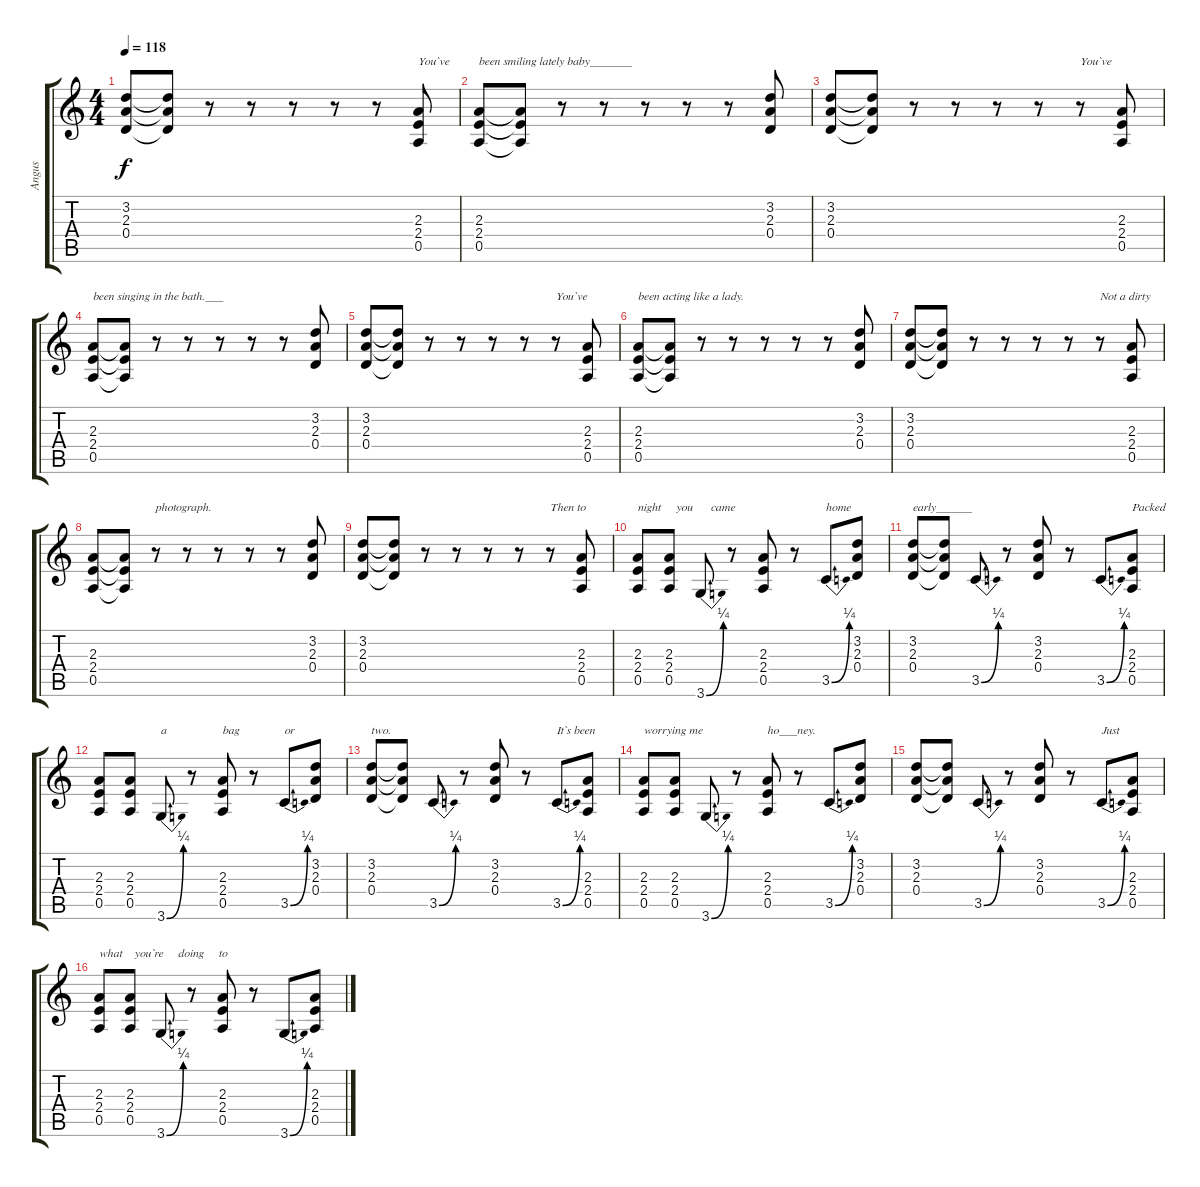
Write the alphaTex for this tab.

\track ("Angus" "Angus") {instrument overdrivenguitar}
\staff {score tabs}
\tuning (E4 B3 G3 D3 A2 E2) {hide}
\ts (4 4)
\tempo 118
\clef g2
\ks c
(3.2 2.3 0.4).8{dy f} (3.2{t} 2.3{t} 0.4{t}).8 r.8 r.8 r.8 r.8 r.8 (2.3 2.4 0.5).8{txt "You`ve"} |
(2.3 2.4 0.5).8{txt "been smiling lately baby_______"} (2.3{t} 2.4{t} 0.5{t}).8 r.8 r.8 r.8 r.8 r.8 (3.2 2.3 0.4).8 |
(3.2 2.3 0.4).8 (3.2{t} 2.3{t} 0.4{t}).8 r.8 r.8 r.8 r.8 r.8{txt "You`ve"} (2.3 2.4 0.5).8 |
(2.3 2.4 0.5).8{txt "been singing in the bath.___"} (2.3{t} 2.4{t} 0.5{t}).8 r.8 r.8 r.8 r.8 r.8 (3.2 2.3 0.4).8 |
(3.2 2.3 0.4).8 (3.2{t} 2.3{t} 0.4{t}).8 r.8 r.8 r.8 r.8 r.8{txt "You`ve "} (2.3 2.4 0.5).8 |
(2.3 2.4 0.5).8{txt "been acting like a lady."} (2.3{t} 2.4{t} 0.5{t}).8 r.8 r.8 r.8 r.8 r.8 (3.2 2.3 0.4).8 |
(3.2 2.3 0.4).8 (3.2{t} 2.3{t} 0.4{t}).8 r.8 r.8 r.8 r.8 r.8{txt "Not a dirty"} (2.3 2.4 0.5).8 |
(2.3 2.4 0.5).8 (2.3{t} 2.4{t} 0.5{t}).8 r.8{txt "photograph."} r.8 r.8 r.8 r.8 (3.2 2.3 0.4).8 |
(3.2 2.3 0.4).8 (3.2{t} 2.3{t} 0.4{t}).8 r.8 r.8 r.8 r.8 r.8{txt "Then to"} (2.3 2.4 0.5).8 |
(2.3 2.4 0.5).8{txt "night     you      came"} (2.3 2.4 0.5).8 3.6{be (bend 0 0 60 1)}.8 r.8 (2.3 2.4 0.5).8 r.8 3.5{be (bend 0 0 60 1)}.8{txt "home "} (3.2 2.3 0.4).8 |
(3.2 2.3 0.4).8{txt "early______"} (3.2{t} 2.3{t} 0.4{t}).8 3.5{be (bend 0 0 60 1)}.8 r.8 (3.2 2.3 0.4).8 r.8 3.5{be (bend 0 0 60 1)}.8 (2.3 2.4 0.5).8{txt "Packed"} |
(2.3 2.4 0.5).8 (2.3 2.4 0.5).8 3.6{be (bend 0 0 60 1)}.8{txt "a"} r.8 (2.3 2.4 0.5).8{txt "bag"} r.8 3.5{be (bend 0 0 60 1)}.8{txt "or "} (3.2 2.3 0.4).8 |
(3.2 2.3 0.4).8{txt "two."} (3.2{t} 2.3{t} 0.4{t}).8 3.5{be (bend 0 0 60 1)}.8 r.8 (3.2 2.3 0.4).8 r.8 3.5{be (bend 0 0 60 1)}.8{txt "It`s been"} (2.3 2.4 0.5).8 |
(2.3 2.4 0.5).8{txt "worrying me "} (2.3 2.4 0.5).8 3.6{be (bend 0 0 60 1)}.8 r.8 (2.3 2.4 0.5).8{txt "ho___ney."} r.8 3.5{be (bend 0 0 60 1)}.8 (3.2 2.3 0.4).8 |
(3.2 2.3 0.4).8 (3.2{t} 2.3{t} 0.4{t}).8 3.5{be (bend 0 0 60 1)}.8 r.8 (3.2 2.3 0.4).8 r.8 3.5{be (bend 0 0 60 1)}.8{txt "Just"} (2.3 2.4 0.5).8 |
(2.3 2.4 0.5).8{txt "what    you`re     doing     to "} (2.3 2.4 0.5).8 3.6{be (bend 0 0 60 1)}.8 r.8 (2.3 2.4 0.5).8 r.8 3.6{be (bend 0 0 60 1)}.8 (2.3 2.4 0.5).8
